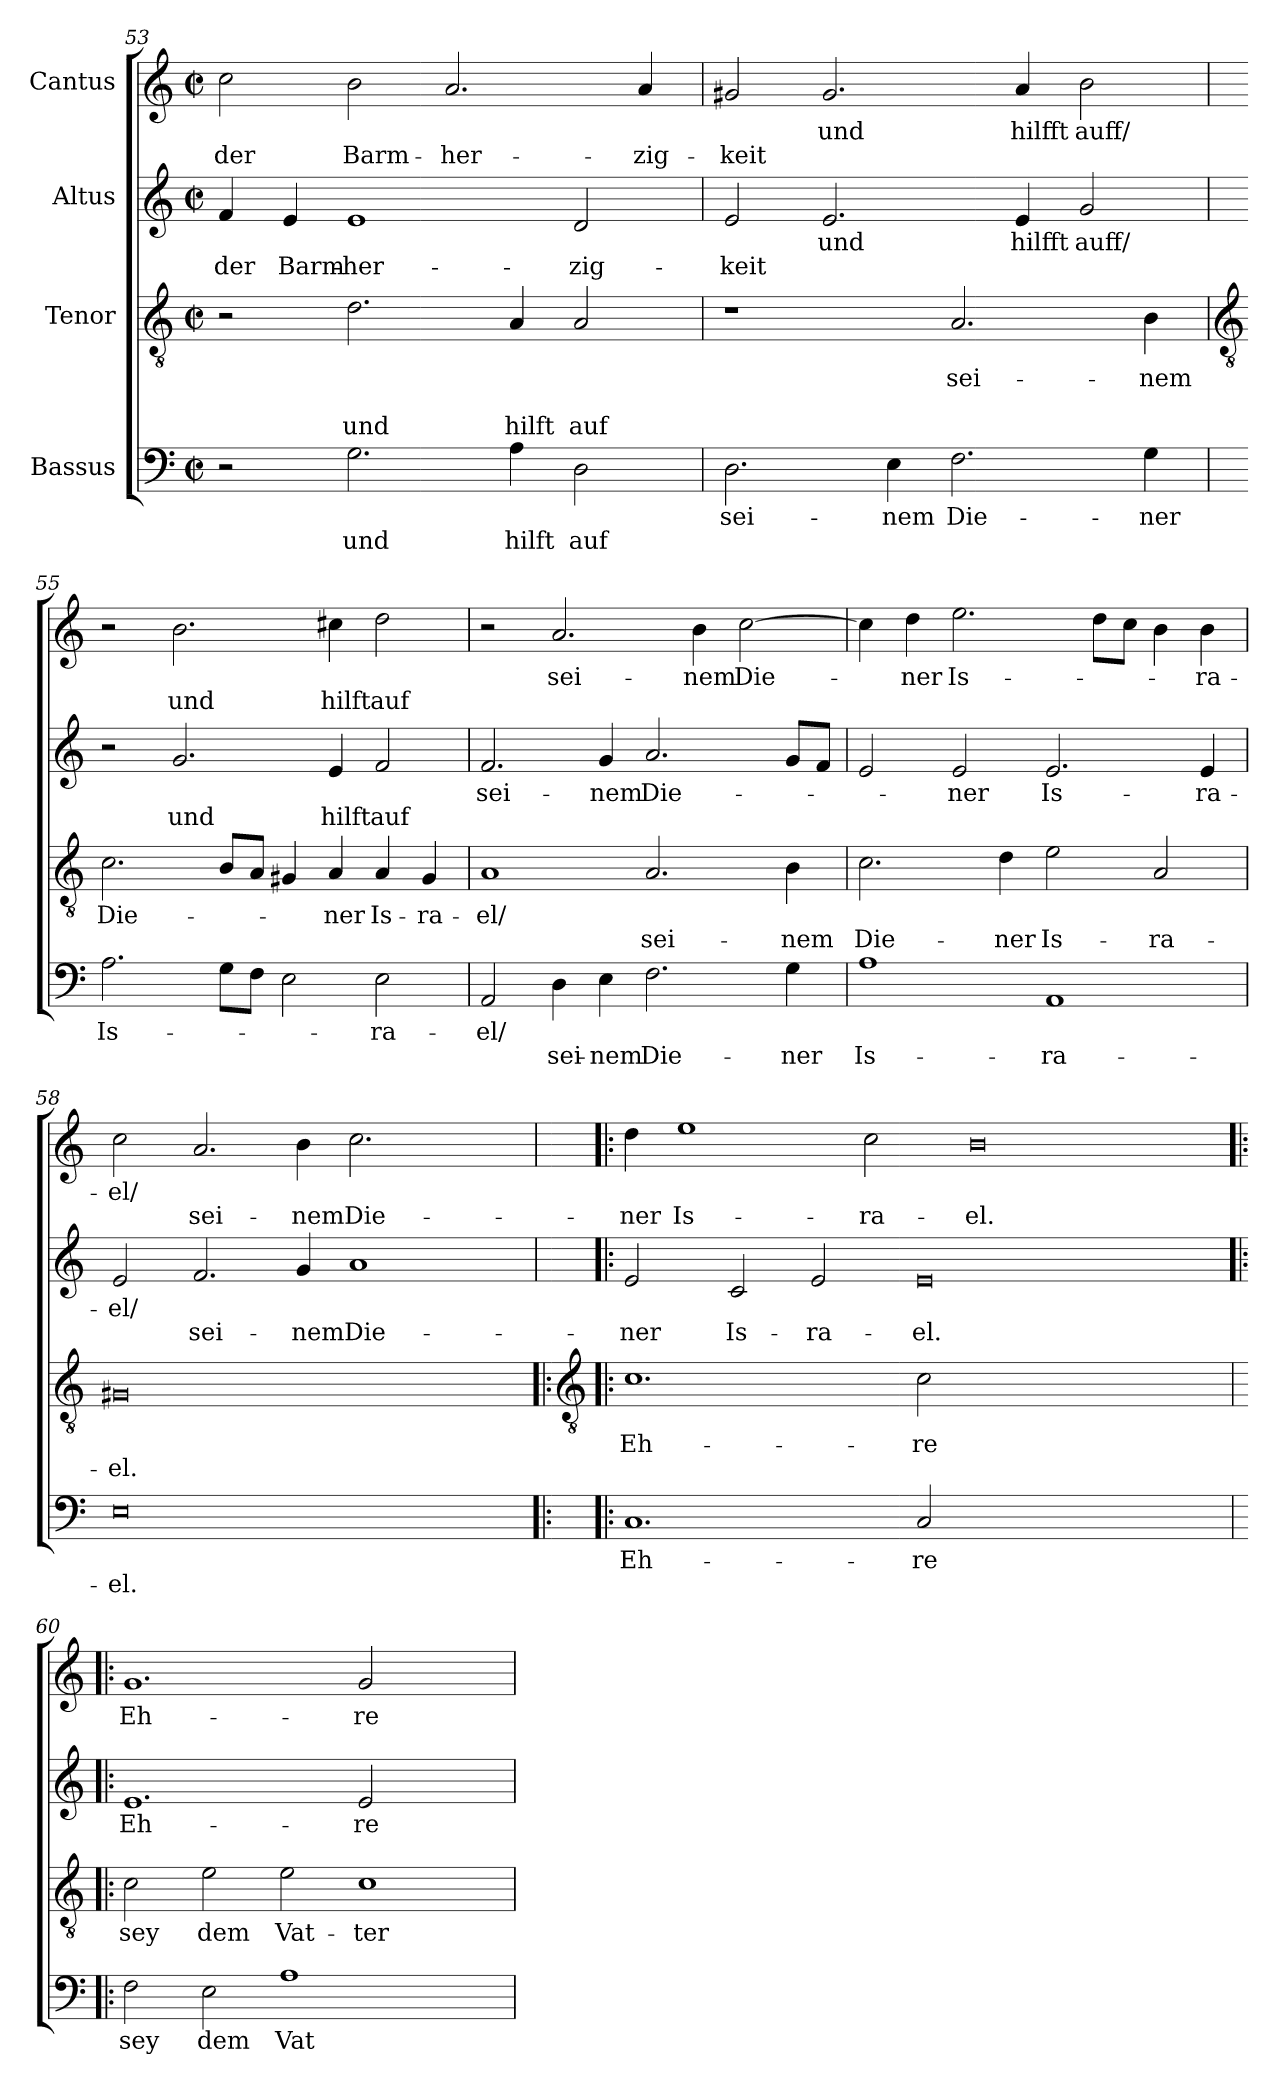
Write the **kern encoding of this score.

**kern	**text	**text	**kern	**text	**text	**text	**kern	**text	**text	**kern	**text	**text
*part4	*part4	*part4	*part3	*part3	*part3	*part3	*part2	*part2	*part2	*part1	*part1	*part1
*staff4	*staff4	*staff4	*staff3	*staff3	*staff3	*staff3	*staff2	*staff2	*staff2	*staff1	*staff1	*staff1
*I"Bassus	*	*	*I"Tenor	*	*	*	*I"Altus	*	*	*I"Cantus	*	*
!!LO:LB:g=z
*clefF4	*	*	*clefGv2	*	*	*	*clefG2	*	*	*clefG2	*	*
*k[]	*	*	*k[]	*	*	*	*k[]	*	*	*k[]	*	*
*C:	*	*	*C:	*	*	*	*C:	*	*	*C:	*	*
*M4/2	*	*	*M4/2	*	*	*	*M4/2	*	*	*M4/2	*	*
*met(c|)	*	*	*met(c|)	*	*	*	*met(c|)	*	*	*met(c|)	*	*
=53	=53	=53	=53	=53	=53	=53	=53	=53	=53	=53	=53	=53
!	!	!	!	!	!	!	!	!	!LO:LY:b	!	!	!LO:LY:b
2r	.	.	2r	.	.	.	4f	.	der	2cc	.	der
!	!	!	!	!	!	!	!	!	!LO:LY:b	!	!	!
.	.	.	.	.	.	.	4e	.	Barm-	.	.	.
!	!	!LO:LY:b	!	!	!	!LO:LY:b	!	!	!LO:LY:b	!	!	!LO:LY:b
2.G	.	und	2.d	.	.	und	1e	.	-her-	2b	.	Barm-
!	!	!	!	!	!	!	!	!	!	!	!	!LO:LY:b
.	.	.	.	.	.	.	.	.	.	2.a	.	-her-
!	!	!LO:LY:b	!	!	!	!LO:LY:b	!	!	!	!	!	!
4A	.	hilft	4A	.	.	hilft	.	.	.	.	.	.
!	!	!LO:LY:b	!	!	!	!LO:LY:b	!	!	!LO:LY:b	!	!	!
2D	.	auf	2A	.	.	auf	2d	.	-zig-	.	.	.
!	!	!	!	!	!	!	!	!	!	!	!	!LO:LY:b
.	.	.	.	.	.	.	.	.	.	4a	.	-zig-
=54	=54	=54	=54	=54	=54	=54	=54	=54	=54	=54	=54	=54
!	!LO:LY:b	!	!	!	!	!	!	!	!LO:LY:b	!	!	!LO:LY:b
2.D	sei-	.	1r	.	.	.	2e	.	-keit	2g#X	.	-keit
!	!	!	!	!	!	!	!	!LO:LY:b	!	!	!LO:LY:b	!
.	.	.	.	.	.	.	2.e	und	.	2.g#	und	.
!	!LO:LY:b	!	!	!	!	!	!	!	!	!	!	!
4E	-nem	.	.	.	.	.	.	.	.	.	.	.
!	!LO:LY:b	!	!	!LO:LY:b	!	!	!	!	!	!	!	!
2.F	Die-	.	2.A	sei-	.	.	.	.	.	.	.	.
!	!	!	!	!	!	!	!	!LO:LY:b	!	!	!LO:LY:b	!
.	.	.	.	.	.	.	4e	hilfft	.	4a	hilfft	.
!	!	!	!	!	!	!	!	!LO:LY:b	!	!	!LO:LY:b	!
.	.	.	.	.	.	.	2g	auff/	.	2b	auff/	.
!	!LO:LY:b	!	!	!LO:LY:b	!	!	!	!	!	!	!	!
4G	-ner	.	4B	-nem	.	.	.	.	.	.	.	.
!!LO:LB:g=z
=55	=55	=55	=55	=55	=55	=55	=55	=55	=55	=55	=55	=55
*	*	*	*clefGv2	*	*	*	*	*	*	*	*	*
!	!LO:LY:b	!	!	!LO:LY:b	!	!	!	!	!	!	!	!
2.A	Is-	.	2.c	Die-	.	.	2r	.	.	2r	.	.
!	!	!	!	!	!	!	!	!	!LO:LY:b	!	!	!LO:LY:b
.	.	.	.	.	.	.	2.g	.	und	2.b	.	und
8GL	.	.	8BL	.	.	.	.	.	.	.	.	.
8FJ	.	.	8AJ	.	.	.	.	.	.	.	.	.
2E	.	.	4G#X	.	.	.	.	.	.	.	.	.
!	!	!	!	!LO:LY:b	!	!	!	!	!LO:LY:b	!	!	!LO:LY:b
.	.	.	4A	-ner	.	.	4e	.	hilft	4cc#X	.	hilft
!	!LO:LY:b	!	!	!LO:LY:b	!	!	!	!	!LO:LY:b	!	!	!LO:LY:b
2E	-ra-	.	4A	Is-	.	.	2f	.	auf	2dd	.	auf
!	!	!	!	!LO:LY:b	!	!	!	!	!	!	!	!
.	.	.	4G#	-ra-	.	.	.	.	.	.	.	.
=56	=56	=56	=56	=56	=56	=56	=56	=56	=56	=56	=56	=56
!	!LO:LY:b	!	!	!LO:LY:b	!	!	!	!LO:LY:b	!	!	!	!
2AA	-el/	.	1A	-el/	.	.	2.f	sei-	.	2r	.	.
!	!	!LO:LY:b	!	!	!	!	!	!	!	!	!LO:LY:b	!
4D	.	sei-	.	.	.	.	.	.	.	2.a	sei-	.
!	!	!LO:LY:b	!	!	!	!	!	!LO:LY:b	!	!	!	!
4E	.	-nem	.	.	.	.	4g	-nem	.	.	.	.
!	!	!LO:LY:b	!	!	!LO:LY:b	!	!	!LO:LY:b	!	!	!	!
2.F	.	Die-	2.A	.	sei-	.	2.a	Die-	.	.	.	.
!	!	!	!	!	!	!	!	!	!	!	!LO:LY:b	!
.	.	.	.	.	.	.	.	.	.	4b	-nem	.
!	!	!	!	!	!	!	!	!	!	!	!LO:LY:b	!
.	.	.	.	.	.	.	.	.	.	[2cc	Die-	.
!	!	!LO:LY:b	!	!	!LO:LY:b	!	!	!	!	!	!	!
4G	.	-ner	4B	.	-nem	.	8gL	.	.	.	.	.
.	.	.	.	.	.	.	8fJ	.	.	.	.	.
!!LO:LB:g=z
=57	=57	=57	=57	=57	=57	=57	=57	=57	=57	=57	=57	=57
!	!	!LO:LY:b	!	!	!LO:LY:b	!	!	!	!	!	!	!
1A	.	Is-	2.c	.	Die-	.	2e	.	.	4cc]	.	.
!	!	!	!	!	!	!	!	!	!	!	!LO:LY:b	!
.	.	.	.	.	.	.	.	.	.	4dd	-ner	.
!	!	!	!	!	!	!	!	!LO:LY:b	!	!	!LO:LY:b	!
.	.	.	.	.	.	.	2e	-ner	.	2.ee	Is-	.
!	!	!	!	!	!LO:LY:b	!	!	!	!	!	!	!
.	.	.	4d	.	-ner	.	.	.	.	.	.	.
!	!	!LO:LY:b	!	!	!LO:LY:b	!	!	!LO:LY:b	!	!	!	!
1AA	.	-ra-	2e	.	Is-	.	2.e	Is-	.	.	.	.
.	.	.	.	.	.	.	.	.	.	8ddL	.	.
.	.	.	.	.	.	.	.	.	.	8ccJ	.	.
!	!	!	!	!	!LO:LY:b	!	!	!	!	!	!	!
.	.	.	2A	.	-ra-	.	.	.	.	4b	.	.
!	!	!	!	!	!	!	!	!LO:LY:b	!	!	!LO:LY:b	!
.	.	.	.	.	.	.	4e	-ra-	.	4b	-ra-	.
=58	=58	=58	=58	=58	=58	=58	=58	=58	=58	=58	=58	=58
!	!	!LO:LY:b	!	!	!LO:LY:b	!	!	!LO:LY:b	!	!	!LO:LY:b	!
0E	.	-el.	0G#X	.	-el.	.	2e	-el/	.	2cc	-el/	.
!	!	!	!	!	!	!	!	!	!LO:LY:b	!	!	!LO:LY:b
.	.	.	.	.	.	.	2.f	.	sei-	2.a	.	sei-
!	!	!	!	!	!	!	!	!	!LO:LY:b	!	!	!LO:LY:b
.	.	.	.	.	.	.	4g	.	-nem	4b	.	-nem
!	!	!	!	!	!	!	!	!	!LO:LY:b	!	!	!LO:LY:b
.	.	.	.	.	.	.	1a	.	Die-	2.cc	.	Die-
2ryy	.	.	2ryy	.	.	.	.	.	.	.	.	.
.	.	.	.	.	.	.	.	.	.	4ryy	.	.
!!LO:LB:g=z
=59!|:	=59	=59	=59!|:	=59	=59	=59	=59	=59	=59	=59	=59	=59
*	*	*	*clefGv2	*	*	*	*	*	*	*	*	*
!	!LO:LY:b	!	!	!LO:LY:b	!	!	!	!	!LO:LY:b	!	!	!LO:LY:b
1.C	Eh-	.	1.c	Eh-	.	.	2e	.	-ner	4dd	.	-ner
!	!	!	!	!	!	!	!	!	!	!	!	!LO:LY:b
.	.	.	.	.	.	.	.	.	.	1ee	.	Is-
!	!	!	!	!	!	!	!	!	!LO:LY:b	!	!	!
.	.	.	.	.	.	.	2c	.	Is-	.	.	.
!	!	!	!	!	!	!	!	!	!LO:LY:b	!	!	!
.	.	.	.	.	.	.	2e	.	-ra-	.	.	.
!	!	!	!	!	!	!	!	!	!	!	!	!LO:LY:b
.	.	.	.	.	.	.	.	.	.	2cc	.	-ra-
!	!LO:LY:b	!	!	!LO:LY:b	!	!	!	!	!LO:LY:b	!	!	!
2C	-re	.	2c	-re	.	.	0e	.	-el.	.	.	.
!	!	!	!	!	!	!	!	!	!	!	!	!LO:LY:b
.	.	.	.	.	.	.	.	.	.	0b	.	-el.
1..ryy	.	.	1..ryy	.	.	.	.	.	.	.	.	.
.	.	.	.	.	.	.	4ryy	.	.	.	.	.
!!LO:LB:g=z
=60	=60!|:	=60!|:	=60	=60!|:	=60!|:	=60!|:	=60!|:	=60!|:	=60!|:	=60!|:	=60!|:	=60!|:
!	!LO:LY:b	!	!	!LO:LY:b	!	!	!	!LO:LY:b	!	!	!LO:LY:b	!
2F	sey	.	2c	sey	.	.	1.e	Eh-	.	1.g	Eh-	.
!	!LO:LY:b	!	!	!LO:LY:b	!	!	!	!	!	!	!	!
2E	dem	.	2e	dem	.	.	.	.	.	.	.	.
!	!LO:LY:b	!	!	!LO:LY:b	!	!	!	!	!	!	!	!
1A	Vat-	.	2e	Vat-	.	.	.	.	.	.	.	.
!	!	!	!	!LO:LY:b	!	!	!	!LO:LY:b	!	!	!LO:LY:b	!
.	.	.	1c	-ter	.	.	2e	-re	.	2g	-re	.
2ryy	.	.	.	.	.	.	2ryy	.	.	2ryy	.	.
=	=	=	=	=	=	=	=	=	=	=	=	=
*-	*-	*-	*-	*-	*-	*-	*-	*-	*-	*-	*-	*-
